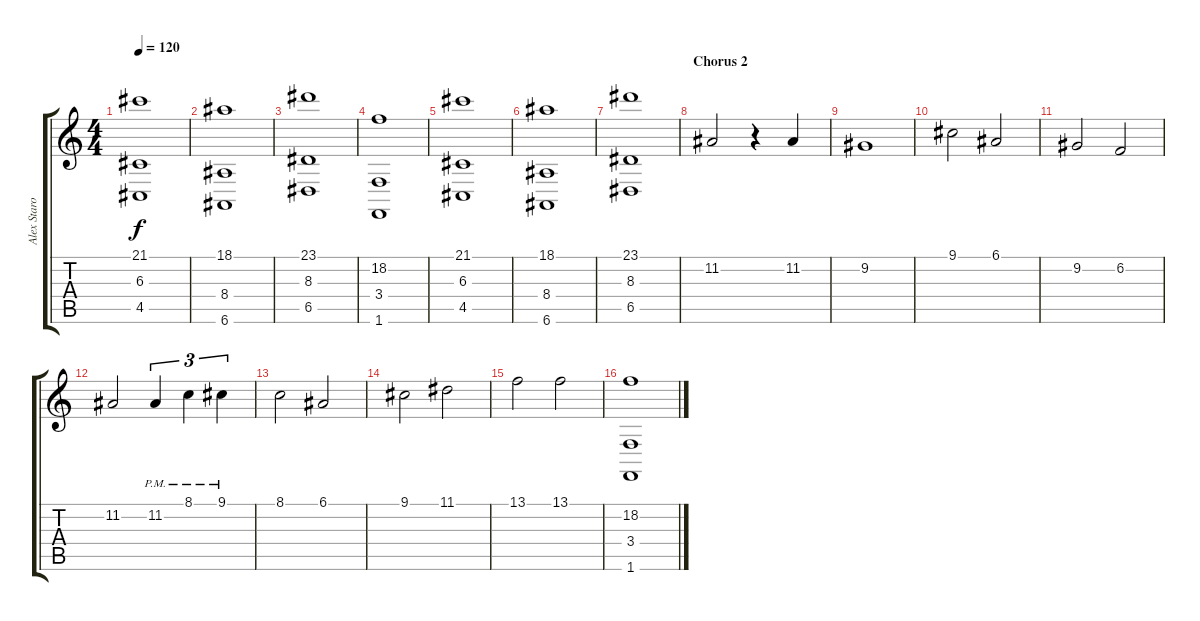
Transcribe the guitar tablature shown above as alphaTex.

\track ("Alex Staropoli - Organ / Horn / Timpani" "Alex Staro") {instrument churchorgan}
\staff {score tabs}
\tuning (E4 B3 G3 D3 A2 E2) {hide}
\ts (4 4)
\tempo 120
\clef g2
\ks c
(21.1 6.3 4.5).1{dy f} |
(18.1 8.4 6.6).1 |
(23.1 8.3 6.5).1 |
(18.2 3.4 1.6).1{instrument churchorgan} |
(21.1 6.3 4.5).1 |
(18.1 8.4 6.6).1 |
(23.1 8.3 6.5).1 |
\section ("" "Chorus 2")
11.2.2{instrument brasssection} r.4 11.2.4 |
9.2.1 |
9.1.2 6.1.2 |
9.2.2 6.2.2 |
11.2.2 11.2{pm}.4{tu (3 2)} 8.1{pm}.4{tu (3 2)} 9.1{pm}.4{tu (3 2)} |
8.1.2 6.1.2 |
9.1.2 11.1.2 |
13.1.2 13.1.2 |
(18.2 3.4 1.6).1{instrument churchorgan}
